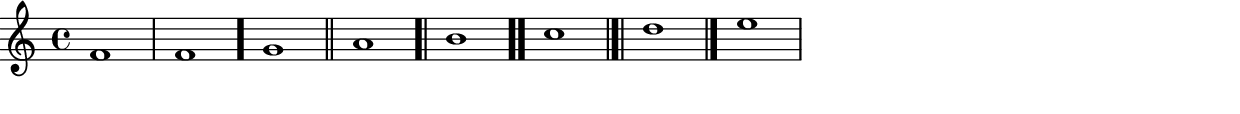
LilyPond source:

%% Generated by lilypond-book
%% Options: [exampleindent=10.16\mm,indent=0\mm,line-width=160\mm,paper-height=845.047\pt,paper-width=597.508\pt,papersize='(cons (* 597.508 pt) (* 845.047 pt)),quote]
\include "lilypond-book-preamble.ly"


% ****************************************************************
% Start cut-&-pastable-section
% ****************************************************************

#(ly:set-option 'eps-box-padding 3.000000)



\paper {
  #(set-paper-size '(cons (* 597.508 pt) (* 845.047 pt)))
  indent = 0\mm
  line-width = 160\mm
  % offset the left padding, also add 1mm as lilypond creates cropped
  % images with a little space on the right
  line-width = #(- line-width (* mm  3.000000) (* mm 1))
  line-width = 160\mm - 2.0 * 10.16\mm
  % offset the left padding, also add 1mm as lilypond creates cropped
  % images with a little space on the right
  line-width = #(- line-width (* mm  3.000000) (* mm 1))
}

\layout {
  
}




% ****************************************************************
% ly snippet:
% ****************************************************************
\sourcefileline 3146
\relative {
  f'1 \bar "|"
  f1 \bar "."
  g1 \bar "||"     % see \section
  a1 \bar ".|"
  b1 \bar ".."
  c1 \bar "|.|"
  d1 \bar "|."     % see \fine
  e1
}


% ****************************************************************
% end ly snippet
% ****************************************************************
